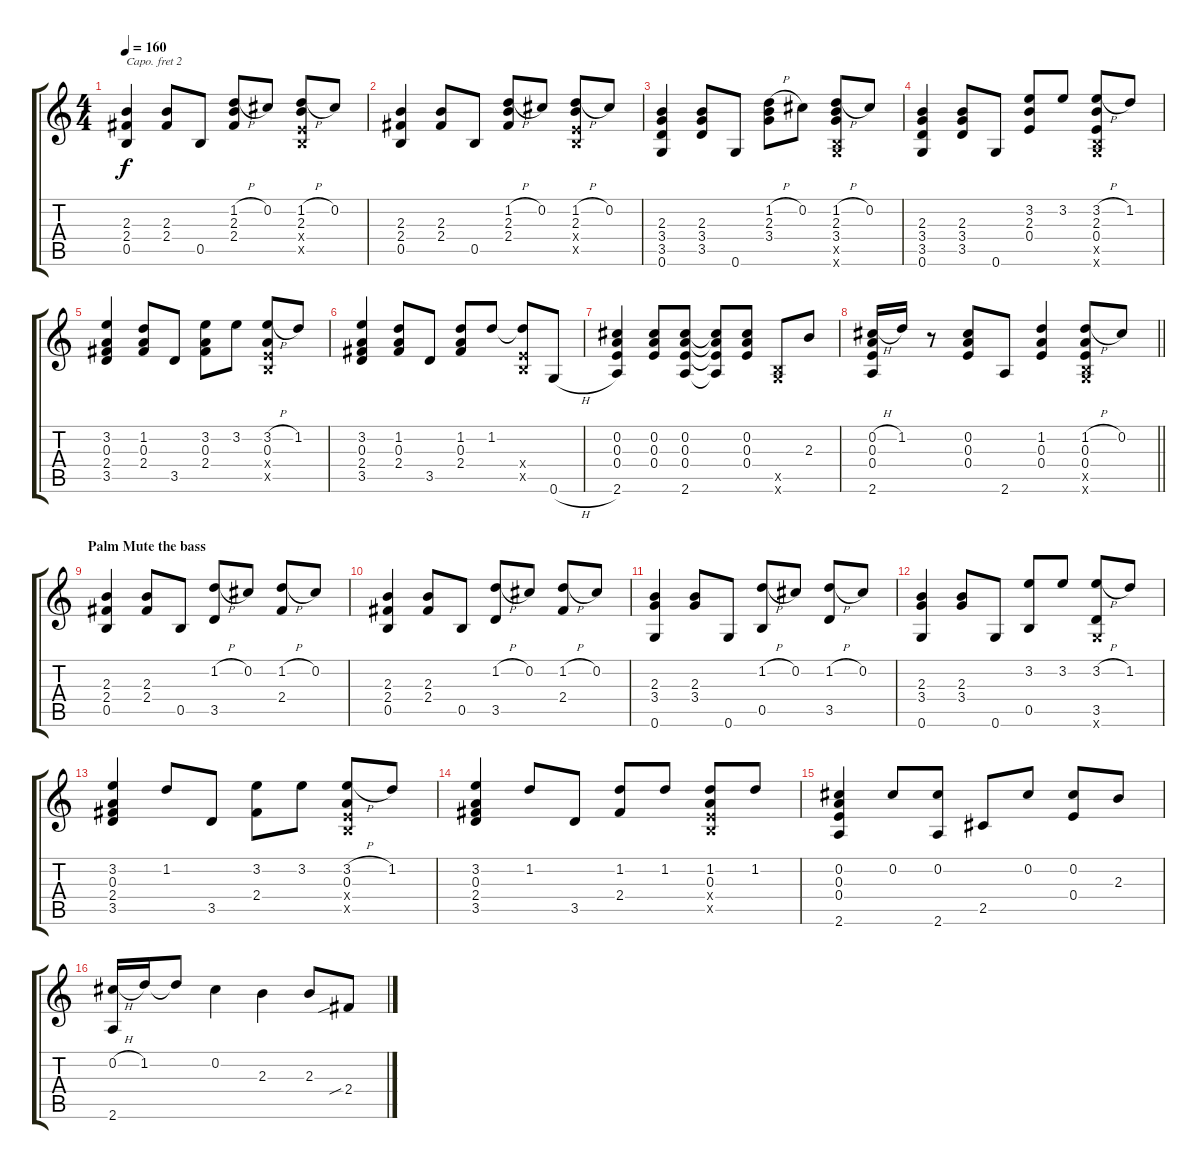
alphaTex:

\track "" {instrument acousticguitarsteel}
\staff {score tabs}
\capo 2
\tuning (E4 B3 G3 D3 A2 F2) {hide}
\ts (4 4)
\tempo 160
\clef g2
\ks c
(2.3 2.4 0.5).4{dy f} (2.3 2.4).8 0.5.8 (1.2{h} 2.3 2.4).8 0.2.8 (1.2{h} 2.3 0.4{x} 0.5{x}).8 0.2.8 |
(2.3 2.4 0.5).4 (2.3 2.4).8 0.5.8 (1.2{h} 2.3 2.4).8 0.2.8 (1.2{h} 2.3 0.4{x} 0.5{x}).8 0.2.8 |
(2.3 3.4 3.5 0.6).4 (2.3 3.4 3.5).8 0.6.8 (1.2{h} 2.3 3.4).8 0.2.8 (1.2{h} 2.3 3.4 0.5{x} 0.6{x}).8 0.2.8 |
(2.3 3.4 3.5 0.6).4 (2.3 3.4 3.5).8 0.6.8 (3.2 2.3 0.4).8 3.2.8 (3.2{h} 2.3 0.4 0.5{x} 0.6{x}).8 1.2.8 |
(3.2 0.3 2.4 3.5).4 (1.2 0.3 2.4).8 3.5.8 (3.2 0.3 2.4).8 3.2.8 (3.2{h} 0.3 0.4{x} 0.5{x}).8 1.2.8 |
(3.2 0.3 2.4 3.5).4 (1.2 0.3 2.4).8 3.5.8 (1.2 0.3 2.4).8 1.2.8 (1.2{t} 0.4{x} 0.5{x}).8 0.6{h}.8 |
(0.2 0.3 0.4 2.6).4 (0.2 0.3 0.4).8 (0.2 0.3 0.4 2.6).8 (0.2{t} 0.3{t} 0.4{t} 2.6{t}).8 (0.2 0.3 0.4).8 (0.5{x} 0.6{x}).8 2.3.8 |
\barLineRight lightlight
(0.2{h} 0.3 0.4 2.6).16 1.2.16 r.8 (0.2 0.3 0.4).8 2.6.8 (1.2 0.3 0.4).4 (1.2{h} 0.3 0.4 0.5{x} 0.6{x}).8 0.2.8 |
\section ("" "Palm Mute the bass")
(2.3 2.4 0.5).4 (2.3 2.4).8 0.5.8 (1.2{h} 3.5).8 0.2.8 (1.2{h} 2.4).8 0.2.8 |
(2.3 2.4 0.5).4 (2.3 2.4).8 0.5.8 (1.2{h} 3.5).8 0.2.8 (1.2{h} 2.4).8 0.2.8 |
(2.3 3.4 0.6).4 (2.3 3.4).8 0.6.8 (1.2{h} 0.5).8 0.2.8 (1.2{h} 3.5).8 0.2.8 |
(2.3 3.4 0.6).4 (2.3 3.4).8 0.6.8 (3.2 0.5).8 3.2.8 (3.2{h} 3.5 0.6{x}).8 1.2.8 |
(3.2 0.3 2.4 3.5).4 1.2.8 3.5.8 (3.2 2.4).8 3.2.8 (3.2{h} 0.3 0.4{x} 0.5{x}).8 1.2.8 |
(3.2 0.3 2.4 3.5).4 1.2.8 3.5.8 (1.2 2.4).8 1.2.8 (1.2 0.3 0.4{x} 0.5{x}).8 1.2.8 |
(0.2 0.3 0.4 2.6).4 0.2.8 (0.2 2.6).8 2.5.8 0.2.8 (0.2 0.4).8 2.3.8 |
(0.2{h} 2.6).16 1.2.16 1.2{t}.8 0.2.4 2.3.4 2.3.8 2.4{sib}.8
